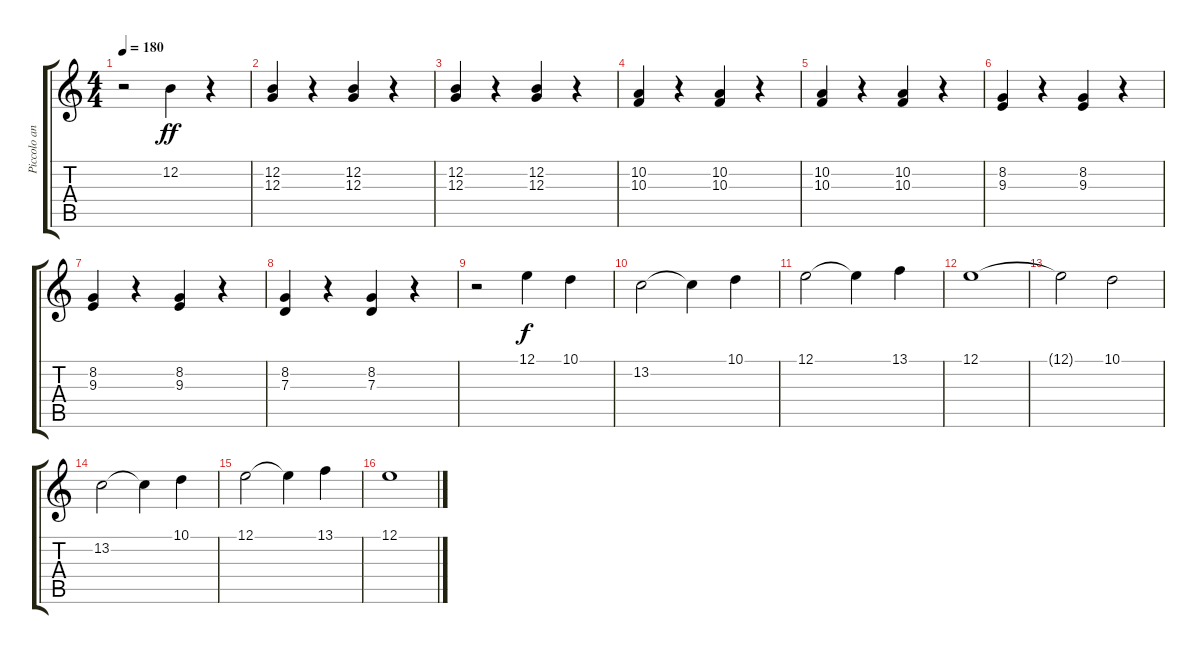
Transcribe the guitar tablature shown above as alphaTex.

\track ("Piccolo and Strings" "Piccolo an") {instrument piccolo}
\staff {score tabs}
\tuning (E4 B3 G3 D3 A2 E2) {hide}
\ts (4 4)
\tempo 180
\clef g2
\ks c
r.2{dy f} 12.2.4{dy ff} r.4 |
(12.2 12.3).4 r.4 (12.2 12.3).4 r.4 |
(12.2 12.3).4 r.4 (12.2 12.3).4 r.4 |
(10.2 10.3).4 r.4 (10.2 10.3).4 r.4 |
(10.2 10.3).4 r.4 (10.2 10.3).4 r.4 |
(8.2 9.3).4 r.4 (8.2 9.3).4 r.4 |
(8.2 9.3).4 r.4 (8.2 9.3).4 r.4 |
(8.2 7.3).4 r.4 (8.2 7.3).4 r.4 |
r.2{volume 10 instrument stringensemble2} 12.1.4{dy f} 10.1.4 |
13.2.2 13.2{t}.4 10.1.4 |
12.1.2 12.1{t}.4 13.1.4 |
12.1.1 |
12.1{t}.2 10.1.2 |
13.2.2 13.2{t}.4 10.1.4 |
12.1.2 12.1{t}.4 13.1.4 |
12.1.1
